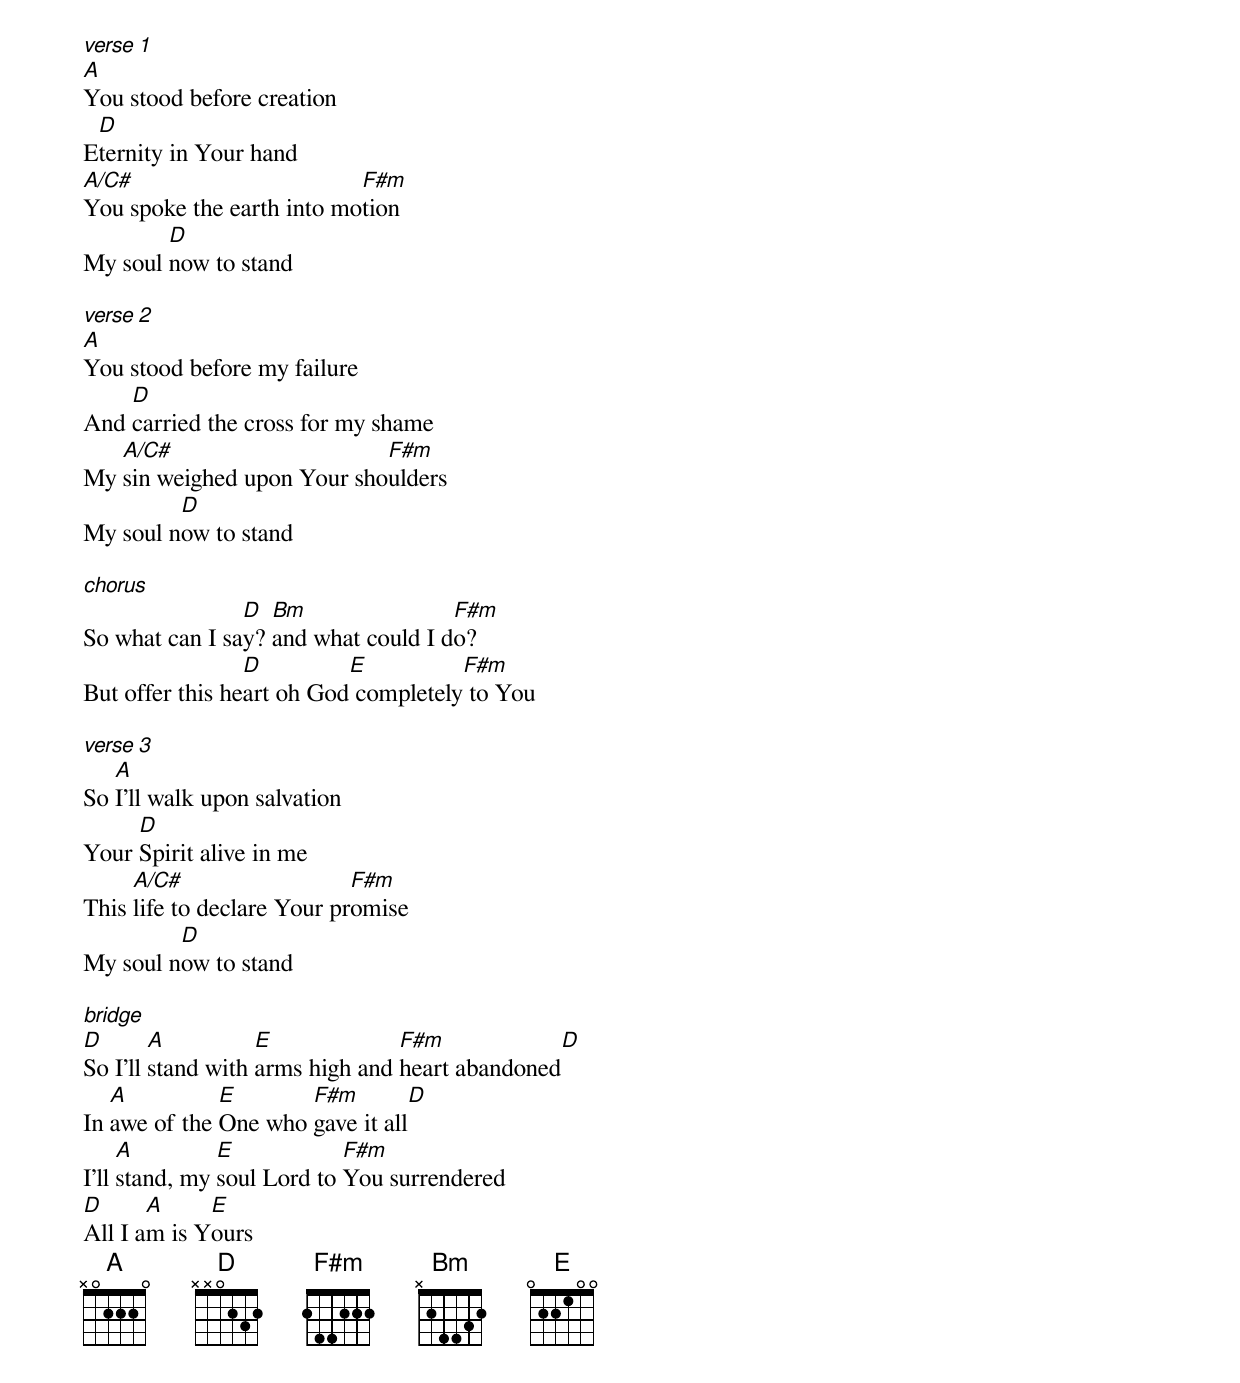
[verse 1]
[A]You stood before creation
E[D]ternity in Your hand
[A/C#]You spoke the earth into mo[F#m]tion
My soul [D]now to stand

[verse 2]
[A]You stood before my failure
And [D]carried the cross for my shame
My [A/C#]sin weighed upon Your sho[F#m]ulders
My soul n[D]ow to stand

[chorus]
So what can I sa[D]y? [Bm]and what could I d[F#m]o?
But offer this he[D]art oh God[E] completely[F#m] to You

[verse 3]
So [A]I'll walk upon salvation
Your [D]Spirit alive in me
This [A/C#]life to declare Your pr[F#m]omise
My soul n[D]ow to stand

[bridge]
[D]So I'll [A]stand with [E]arms high and [F#m]heart abandoned[D]
In [A]awe of the [E]One who [F#m]gave it all[D]
I'll [A]stand, my [E]soul Lord to [F#m]You surrendered
[D]All I a[A]m is Y[E]ours
